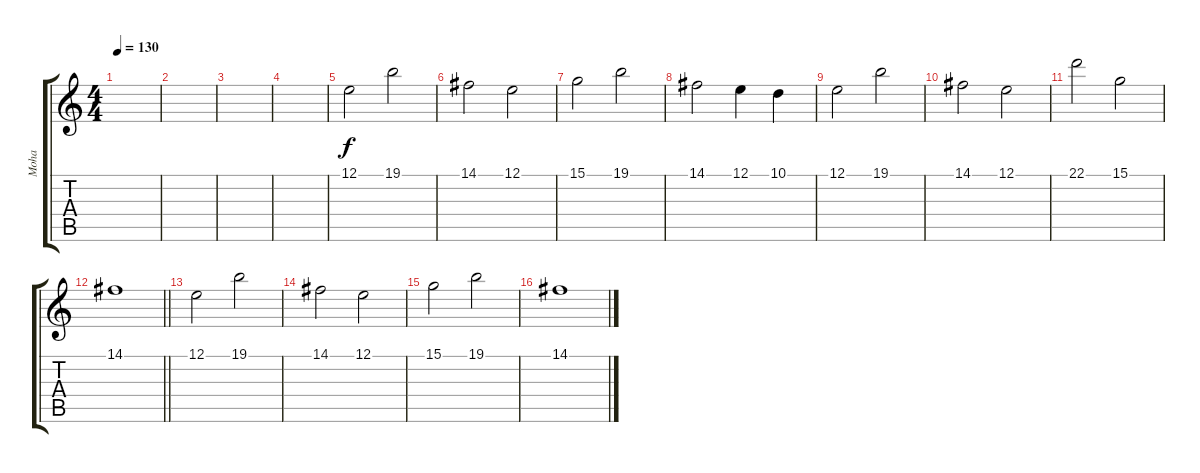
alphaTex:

\track ("Moha" "Moha") {instrument violin}
\staff {score tabs}
\tuning (E4 B3 G3 D3 A2 E2) {hide}
\ts (4 4)
\tempo 130
\clef g2
\ks c
|
|
|
|
12.1.2{dy f} 19.1.2 |
14.1.2 12.1.2 |
15.1.2 19.1.2 |
14.1.2 12.1.4 10.1.4 |
12.1.2 19.1.2 |
14.1.2 12.1.2 |
22.1.2 15.1.2 |
\barLineRight lightlight
14.1.1 |
12.1.2 19.1.2 |
14.1.2 12.1.2 |
15.1.2 19.1.2 |
14.1.1
